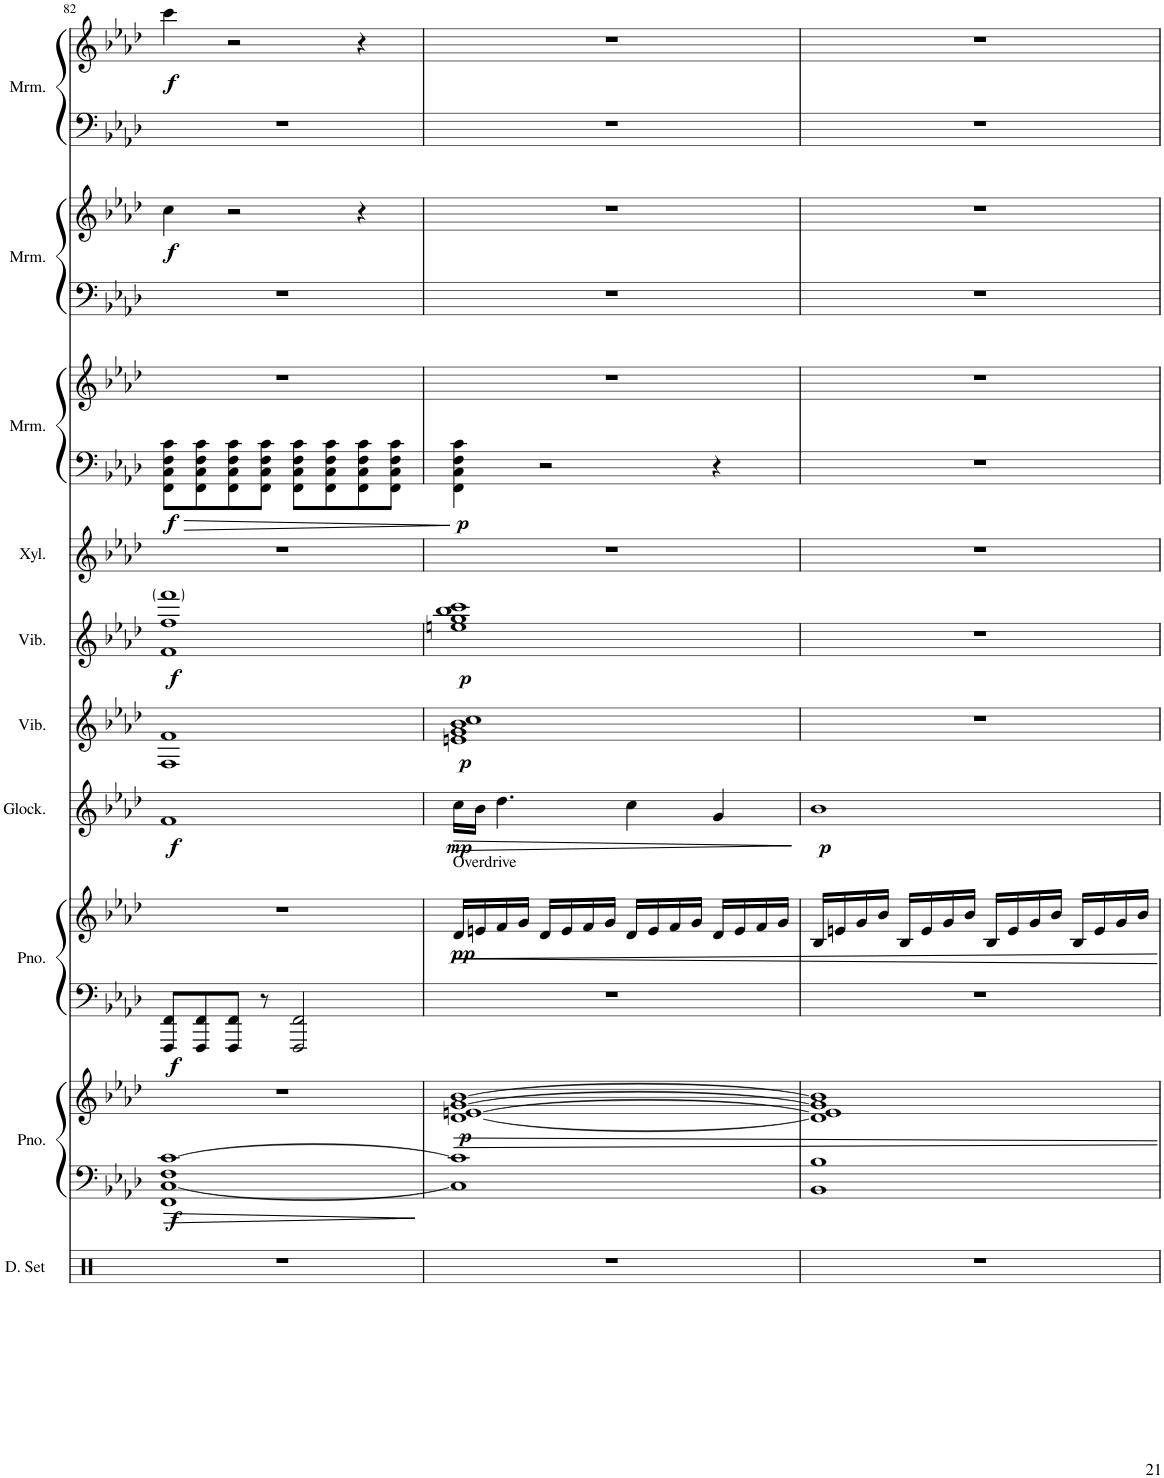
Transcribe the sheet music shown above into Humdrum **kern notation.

**kern	**kern	**kern	**dynam	**kern	**kern	**dynam	**kern	**dynam	**kern	**dynam	**kern	**dynam	**kern	**kern	**kern	**dynam	**kern	**kern	**dynam	**kern	**kern	**dynam
*part10	*part9	*part9	*part9	*part8	*part8	*part8	*part7	*part7	*part6	*part6	*part5	*part5	*part4	*part3	*part3	*part3	*part2	*part2	*part2	*part1	*part1	*part1
*staff15	*staff14	*staff13	*staff13/14	*staff12	*staff11	*staff11/12	*staff10	*staff10	*staff9	*staff9	*staff8	*staff8	*staff7	*staff6	*staff5	*staff5/6	*staff4	*staff3	*staff3/4	*staff2	*staff1	*staff1/2
*I"Drumset	*I"Piano	*	*	*I"Piano	*	*	*I"Glockenspiel	*	*I"Vibraphone	*	*I"Vibraphone	*	*I"Xylophone	*I"Marimba	*	*	*I"Marimba	*	*	*I"Marimba	*	*
*I'D. Set	*I'Pno.	*	*	*I'Pno.	*	*	*I'Glock.	*	*I'Vib.	*	*I'Vib.	*	*I'Xyl.	*I'Mrm.	*	*	*I'Mrm.	*	*	*I'Mrm.	*	*
!!LO:PB:g=z
*clefX	*clefF4	*clefG2	*	*clefF4	*clefG2	*	*clefG2	*	*clefG2	*	*clefG2	*	*clefG2	*clefF4	*clefG2	*	*clefF4	*clefG2	*	*clefF4	*clefG2	*
*	*	*	*	*	*	*	*Trd-14c-24	*	*	*	*	*	*Trd-7c-12	*	*	*	*	*	*	*	*	*
*k[]	*k[b-e-a-d-]	*k[b-e-a-d-]	*	*k[b-e-a-d-]	*k[b-e-a-d-]	*	*k[b-e-a-d-]	*	*k[b-e-a-d-]	*	*k[b-e-a-d-]	*	*k[b-e-a-d-]	*k[b-e-a-d-]	*k[b-e-a-d-]	*	*k[b-e-a-d-]	*k[b-e-a-d-]	*	*k[b-e-a-d-]	*k[b-e-a-d-]	*
*M4/4	*M4/4	*M4/4	*	*M4/4	*M4/4	*	*M4/4	*	*M4/4	*	*M4/4	*	*M4/4	*M4/4	*M4/4	*	*M4/4	*M4/4	*	*M4/4	*M4/4	*
=82	=82	=82	=82	=82	=82	=82	=82	=82	=82	=82	=82	=82	=82	=82	=82	=82	=82	=82	=82	=82	=82	=82
!	!	!	!LO:DY:b=2	!	!	!LO:DY:b=2	!	!LO:DY:b	!	!	!	!LO:DY:b	!	!	!	!LO:DY:b=2	!	!	!LO:DY:b	!	!	!LO:DY:b
1r	1FF [1C 1F [1c	1r	f	8FFF/ 8FF/L	1r	f	1f	f	1F 1f	.	1f 1ff 1fff	f	1r	8FF\ 8C\ 8F\ 8c\L	1r	f	1r	4cc\	f	1r	4ccc\	f
.	.	.	.	8FFF/ 8FF/	.	.	.	.	.	.	.	.	.	8FF\ 8C\ 8F\ 8c\	.	.	.	.	.	.	.	.
.	.	.	.	8FFF/ 8FF/J	.	.	.	.	.	.	.	.	.	8FF\ 8C\ 8F\ 8c\	.	.	.	2r	.	.	2r	.
.	.	.	.	8r	.	.	.	.	.	.	.	.	.	8FF\ 8C\ 8F\ 8c\J	.	.	.	.	.	.	.	.
.	.	.	.	2FFF/ 2FF/	.	.	.	.	.	.	.	.	.	8FF\ 8C\ 8F\ 8c\L	.	.	.	.	.	.	.	.
.	.	.	.	.	.	.	.	.	.	.	.	.	.	8FF\ 8C\ 8F\ 8c\	.	.	.	.	.	.	.	.
.	.	.	.	.	.	.	.	.	.	.	.	.	.	8FF\ 8C\ 8F\ 8c\	.	.	.	4r	.	.	4r	.
.	.	.	.	.	.	.	.	.	.	.	.	.	.	8FF\ 8C\ 8F\ 8c\J	.	.	.	.	.	.	.	.
=83	=83	=83	=83	=83	=83	=83	=83	=83	=83	=83	=83	=83	=83	=83	=83	=83	=83	=83	=83	=83	=83	=83
!	!	!	!	!	!LO:TX:a:t=Overdrive	!	!	!	!	!	!	!	!	!	!	!	!	!	!	!	!	!
!	!	!	!LO:DY:b	!	!	!LO:DY:b	!	!LO:HP:b	!	!	!	!	!	!	!	!	!	!	!	!	!	!
!	!	!	!	!	!	!	!	!LO:DY:n=1:b	!	!LO:DY:b	!	!LO:DY:b	!	!	!	!LO:DY:b=2	!	!	!	!	!	!
1r	1C] 1c]	[1d- [1en [1g [1b-	p	1r	16d-/LL	pp	16cc\LL	> mp	1en 1g 1b- 1cc	p	1een 1gg 1bb- 1ccc	p	1r	4FF\ 4C\ 4F\ 4c\	1r	p	1r	1r	.	1r	1r	.
.	.	.	.	.	16en/	.	16b-\JJ	.	.	.	.	.	.	.	.	.	.	.	.	.	.	.
.	.	.	.	.	16f/	.	4.dd-\	.	.	.	.	.	.	.	.	.	.	.	.	.	.	.
.	.	.	.	.	16g/JJ	.	.	.	.	.	.	.	.	.	.	.	.	.	.	.	.	.
.	.	.	.	.	16d-/LL	.	.	.	.	.	.	.	.	2r	.	.	.	.	.	.	.	.
.	.	.	.	.	16e/	.	.	.	.	.	.	.	.	.	.	.	.	.	.	.	.	.
.	.	.	.	.	16f/	.	.	.	.	.	.	.	.	.	.	.	.	.	.	.	.	.
.	.	.	.	.	16g/JJ	.	.	.	.	.	.	.	.	.	.	.	.	.	.	.	.	.
.	.	.	.	.	16d-/LL	.	4cc\	.	.	.	.	.	.	.	.	.	.	.	.	.	.	.
.	.	.	.	.	16e/	.	.	.	.	.	.	.	.	.	.	.	.	.	.	.	.	.
.	.	.	.	.	16f/	.	.	.	.	.	.	.	.	.	.	.	.	.	.	.	.	.
.	.	.	.	.	16g/JJ	.	.	.	.	.	.	.	.	.	.	.	.	.	.	.	.	.
.	.	.	.	.	16d-/LL	.	4g/	.	.	.	.	.	.	4r	.	.	.	.	.	.	.	.
.	.	.	.	.	16e/	.	.	.	.	.	.	.	.	.	.	.	.	.	.	.	.	.
.	.	.	.	.	16f/	.	.	.	.	.	.	.	.	.	.	.	.	.	.	.	.	.
.	.	.	.	.	16g/JJ	.	.	.	.	.	.	.	.	.	.	.	.	.	.	.	.	.
.	.	.	.	.	.	.	.	]	.	.	.	.	.	.	.	.	.	.	.	.	.	.
=84	=84	=84	=84	=84	=84	=84	=84	=84	=84	=84	=84	=84	=84	=84	=84	=84	=84	=84	=84	=84	=84	=84
!	!	!	!	!	!	!	!	!LO:DY:b	!	!	!	!	!	!	!	!	!	!	!	!	!	!
1r	1BB- 1B-	1d-] 1e] 1g] 1b-]	.	1r	16B-/LL	.	1b-	p	1r	.	1r	.	1r	1r	1r	.	1r	1r	.	1r	1r	.
.	.	.	.	.	16en/	.	.	.	.	.	.	.	.	.	.	.	.	.	.	.	.	.
.	.	.	.	.	16g/	.	.	.	.	.	.	.	.	.	.	.	.	.	.	.	.	.
.	.	.	.	.	16b-/JJ	.	.	.	.	.	.	.	.	.	.	.	.	.	.	.	.	.
.	.	.	.	.	16B-/LL	.	.	.	.	.	.	.	.	.	.	.	.	.	.	.	.	.
.	.	.	.	.	16e/	.	.	.	.	.	.	.	.	.	.	.	.	.	.	.	.	.
.	.	.	.	.	16g/	.	.	.	.	.	.	.	.	.	.	.	.	.	.	.	.	.
.	.	.	.	.	16b-/JJ	.	.	.	.	.	.	.	.	.	.	.	.	.	.	.	.	.
.	.	.	.	.	16B-/LL	.	.	.	.	.	.	.	.	.	.	.	.	.	.	.	.	.
.	.	.	.	.	16e/	.	.	.	.	.	.	.	.	.	.	.	.	.	.	.	.	.
.	.	.	.	.	16g/	.	.	.	.	.	.	.	.	.	.	.	.	.	.	.	.	.
.	.	.	.	.	16b-/JJ	.	.	.	.	.	.	.	.	.	.	.	.	.	.	.	.	.
.	.	.	.	.	16B-/LL	.	.	.	.	.	.	.	.	.	.	.	.	.	.	.	.	.
.	.	.	.	.	16e/	.	.	.	.	.	.	.	.	.	.	.	.	.	.	.	.	.
.	.	.	.	.	16g/	.	.	.	.	.	.	.	.	.	.	.	.	.	.	.	.	.
.	.	.	.	.	16b-/JJ	.	.	.	.	.	.	.	.	.	.	.	.	.	.	.	.	.
=	=	=	=	=	=	=	=	=	=	=	=	=	=	=	=	=	=	=	=	=	=	=
*-	*-	*-	*-	*-	*-	*-	*-	*-	*-	*-	*-	*-	*-	*-	*-	*-	*-	*-	*-	*-	*-	*-
